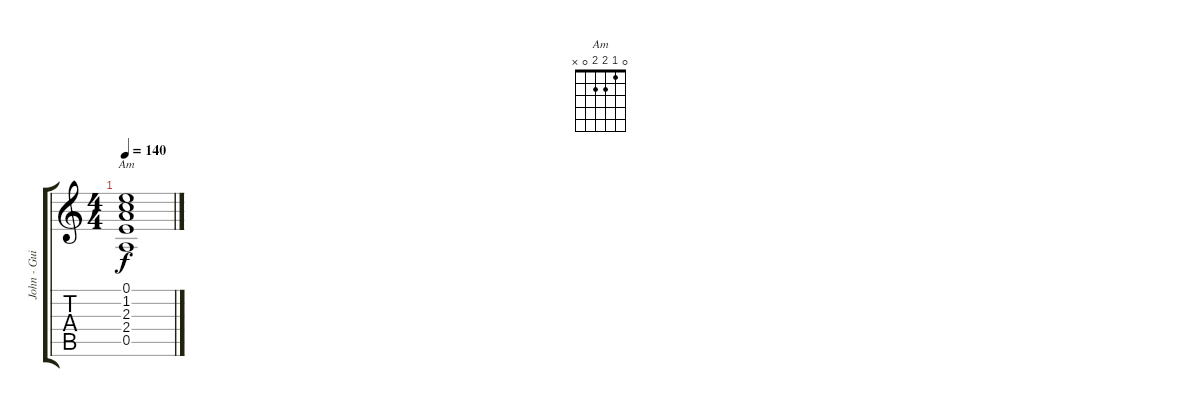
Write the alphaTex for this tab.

\track ("John - Guitar" "John - Gui") {instrument acousticguitarsteel}
\staff {score tabs}
\tuning (E4 B3 G3 D3 A2 E2) {hide}
\chord ("Am" 0 1 2 2 0 x)
\ts (4 4)
\tempo 140
\clef g2
\ks c
(0.1 1.2 2.3 2.4 0.5).1{ch "Am" dy f}
